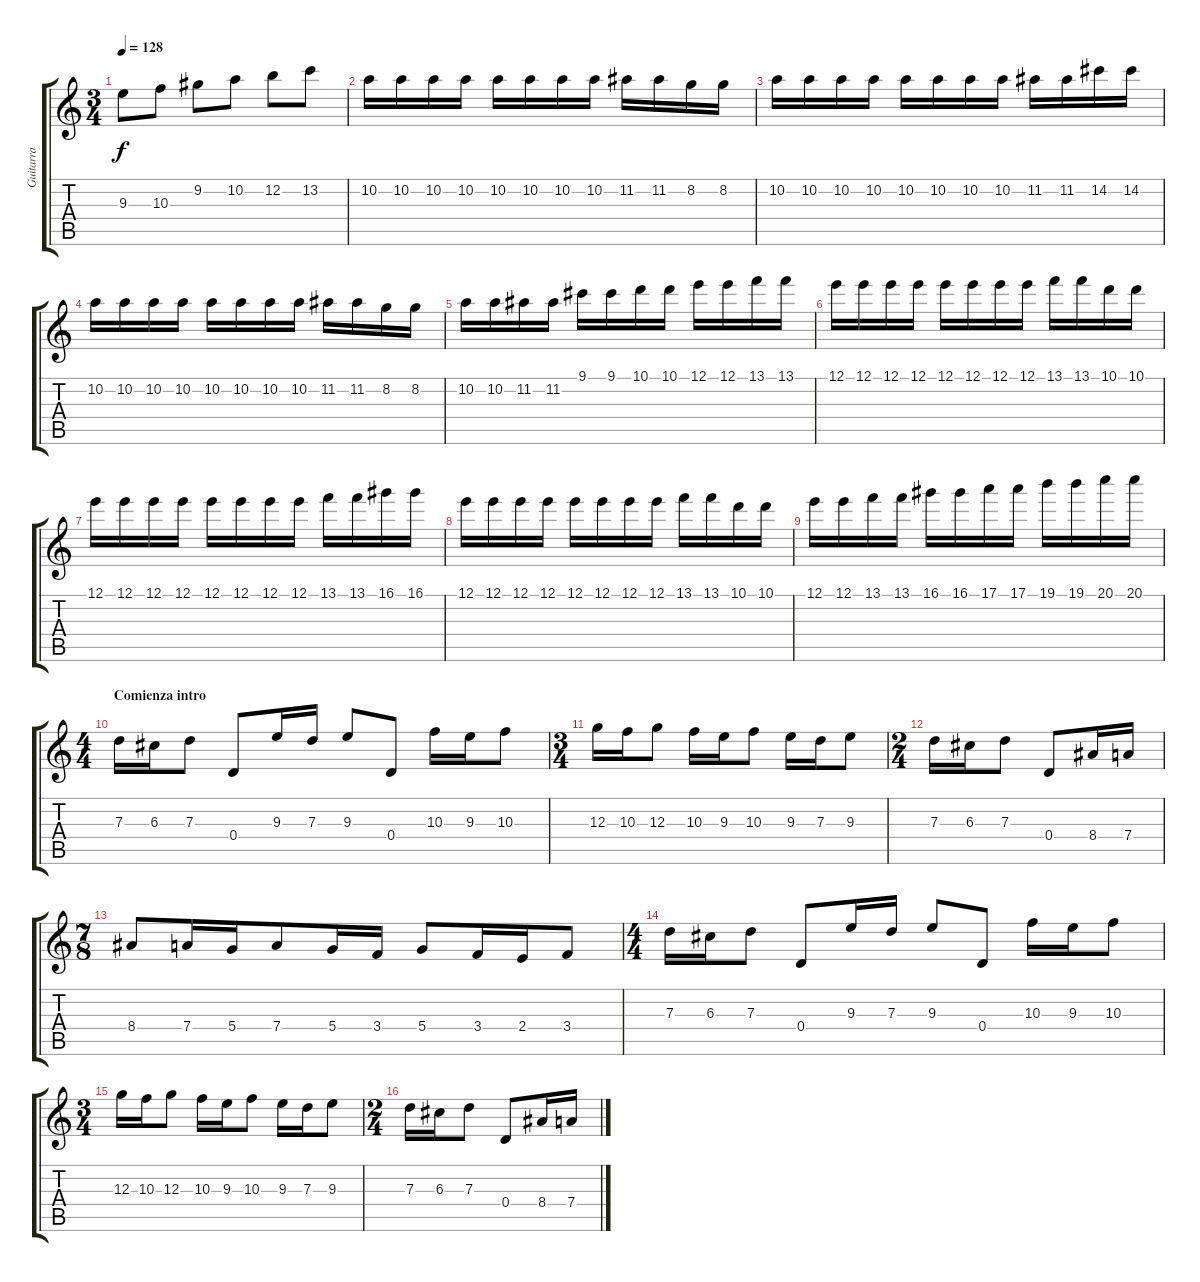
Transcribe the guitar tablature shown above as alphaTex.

\track ("Guitarra" "Guitarra") {instrument overdrivenguitar}
\staff {score tabs}
\tuning (E4 B3 G3 D3 A2 E2) {hide}
\ts (3 4)
\tempo 128
\clef g2
\ks c
9.3.8{dy f} 10.3.8 9.2.8 10.2.8 12.2.8 13.2.8 |
10.2.16 10.2.16 10.2.16 10.2.16 10.2.16 10.2.16 10.2.16 10.2.16 11.2.16 11.2.16 8.2.16 8.2.16 |
10.2.16 10.2.16 10.2.16 10.2.16 10.2.16 10.2.16 10.2.16 10.2.16 11.2.16 11.2.16 14.2.16 14.2.16 |
10.2.16 10.2.16 10.2.16 10.2.16 10.2.16 10.2.16 10.2.16 10.2.16 11.2.16 11.2.16 8.2.16 8.2.16 |
10.2.16 10.2.16 11.2.16 11.2.16 9.1.16 9.1.16 10.1.16 10.1.16 12.1.16 12.1.16 13.1.16 13.1.16 |
12.1.16 12.1.16 12.1.16 12.1.16 12.1.16 12.1.16 12.1.16 12.1.16 13.1.16 13.1.16 10.1.16 10.1.16 |
12.1.16 12.1.16 12.1.16 12.1.16 12.1.16 12.1.16 12.1.16 12.1.16 13.1.16 13.1.16 16.1.16 16.1.16 |
12.1.16 12.1.16 12.1.16 12.1.16 12.1.16 12.1.16 12.1.16 12.1.16 13.1.16 13.1.16 10.1.16 10.1.16 |
12.1.16 12.1.16 13.1.16 13.1.16 16.1.16 16.1.16 17.1.16 17.1.16 19.1.16 19.1.16 20.1.16 20.1.16 |
\ts (4 4)
\section ("" "Comienza intro")
7.3.16 6.3.16 7.3.8 0.4.8 9.3.16 7.3.16 9.3.8 0.4.8 10.3.16 9.3.16 10.3.8 |
\ts (3 4)
12.3.16 10.3.16 12.3.8 10.3.16 9.3.16 10.3.8 9.3.16 7.3.16 9.3.8 |
\ts (2 4)
7.3.16 6.3.16 7.3.8 0.4.8 8.4.16 7.4.16 |
\ts (7 8)
8.4.8 7.4.16 5.4.16 7.4.8 5.4.16 3.4.16 5.4.8 3.4.16 2.4.16 3.4.8 |
\ts (4 4)
7.3.16 6.3.16 7.3.8 0.4.8 9.3.16 7.3.16 9.3.8 0.4.8 10.3.16 9.3.16 10.3.8 |
\ts (3 4)
12.3.16 10.3.16 12.3.8 10.3.16 9.3.16 10.3.8 9.3.16 7.3.16 9.3.8 |
\ts (2 4)
7.3.16 6.3.16 7.3.8 0.4.8 8.4.16 7.4.16
